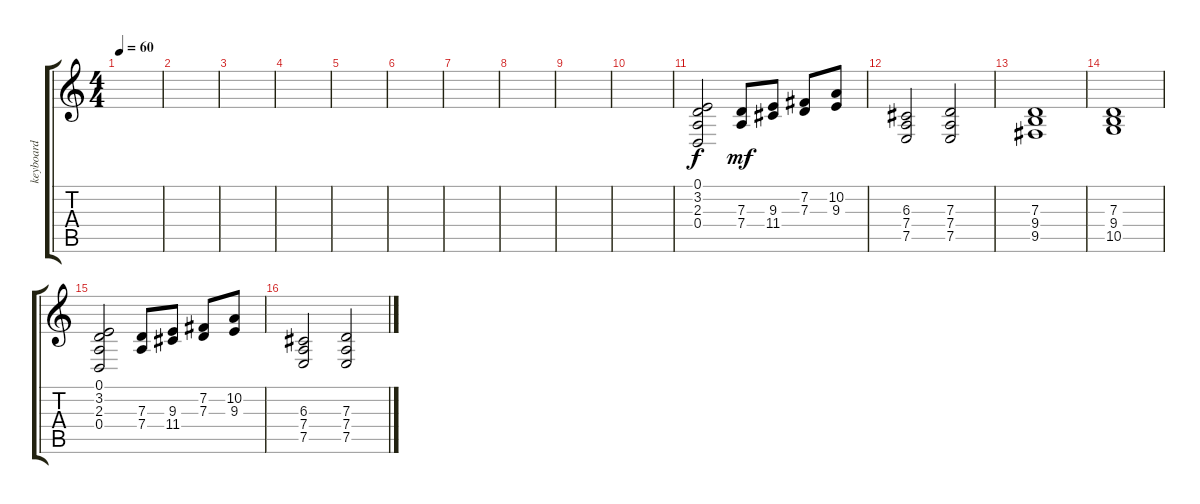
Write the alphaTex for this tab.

\track ("keyboard" "keyboard") {instrument stringensemble1}
\staff {score tabs}
\tuning (E4 B3 G3 D3 A2 E2) {hide}
\ts (4 4)
\tempo 60
\clef g2
\ks c
|
|
|
|
|
|
|
|
|
|
(0.1 3.2 2.3 0.4).2 (7.3 7.4).8{dy mf} (9.3 11.4).8 (7.2 7.3).8 (10.2 9.3).8 |
(6.3 7.4 7.5).2 (7.3 7.4 7.5).2 |
(7.3 9.4 9.5).1 |
(7.3 9.4 10.5).1 |
(0.1 3.2 2.3 0.4).2 (7.3 7.4).8 (9.3 11.4).8 (7.2 7.3).8 (10.2 9.3).8 |
(6.3 7.4 7.5).2 (7.3 7.4 7.5).2
